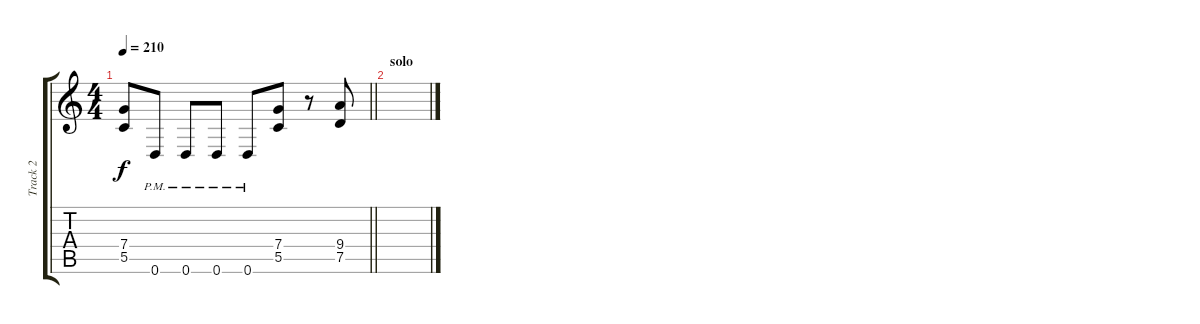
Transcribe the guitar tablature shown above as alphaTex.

\track ("Track 2" "Track 2") {instrument distortionguitar}
\staff {score tabs}
\tuning (D4 A3 F3 C3 G2 D2) {hide}
\ts (4 4)
\tempo 210
\clef g2
\barLineRight lightlight
\ks c
(7.4{t} 5.5{t}).8{dy f} 0.6{pm}.8 0.6{pm}.8 0.6{pm}.8 0.6{pm}.8 (7.4 5.5).8 r.8 (9.4 7.5).8 |
\section ("" "solo")
